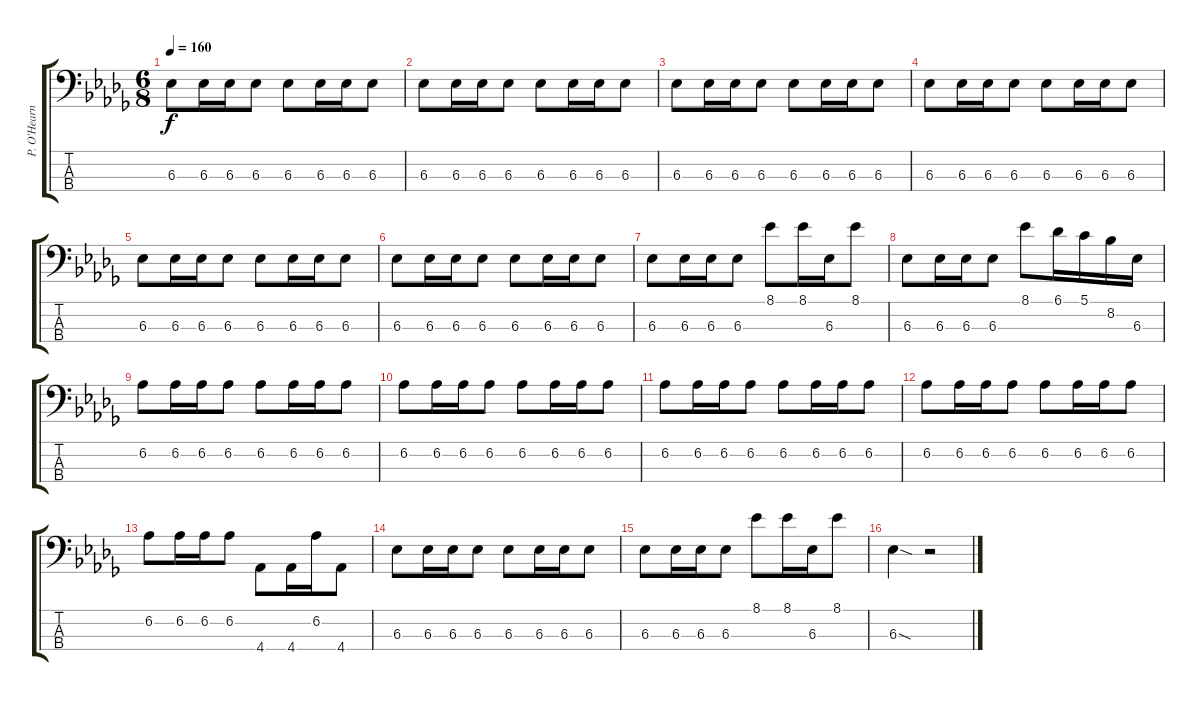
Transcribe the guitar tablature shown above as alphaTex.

\track ("P. O'Hearn" "P. O'Hearn") {instrument electricbassfinger}
\staff {score tabs}
\tuning (G2 D2 A1 E1) {hide}
\ts (6 8)
\tempo 160
\clef f4
\ks db
6.3.8{dy f instrument electricbassfinger} 6.3.16 6.3.16 6.3.8 6.3.8 6.3.16 6.3.16 6.3.8 |
6.3.8 6.3.16 6.3.16 6.3.8 6.3.8 6.3.16 6.3.16 6.3.8 |
6.3.8 6.3.16 6.3.16 6.3.8 6.3.8 6.3.16 6.3.16 6.3.8 |
6.3.8 6.3.16 6.3.16 6.3.8 6.3.8 6.3.16 6.3.16 6.3.8 |
6.3.8 6.3.16 6.3.16 6.3.8 6.3.8 6.3.16 6.3.16 6.3.8 |
6.3.8 6.3.16 6.3.16 6.3.8 6.3.8 6.3.16 6.3.16 6.3.8 |
6.3.8 6.3.16 6.3.16 6.3.8 8.1.8 8.1.16 6.3.16 8.1.8 |
6.3.8 6.3.16 6.3.16 6.3.8 8.1.8 6.1.16 5.1.16 8.2.16 6.3.16 |
6.2.8 6.2.16 6.2.16 6.2.8 6.2.8 6.2.16 6.2.16 6.2.8 |
6.2.8 6.2.16 6.2.16 6.2.8 6.2.8 6.2.16 6.2.16 6.2.8 |
6.2.8 6.2.16 6.2.16 6.2.8 6.2.8 6.2.16 6.2.16 6.2.8 |
6.2.8 6.2.16 6.2.16 6.2.8 6.2.8 6.2.16 6.2.16 6.2.8 |
6.2.8 6.2.16 6.2.16 6.2.8 4.4.8 4.4.16 6.2.16 4.4.8 |
6.3.8 6.3.16 6.3.16 6.3.8 6.3.8 6.3.16 6.3.16 6.3.8 |
6.3.8 6.3.16 6.3.16 6.3.8 8.1.8 8.1.16 6.3.16 8.1.8 |
6.3{sod}.4 r.2
